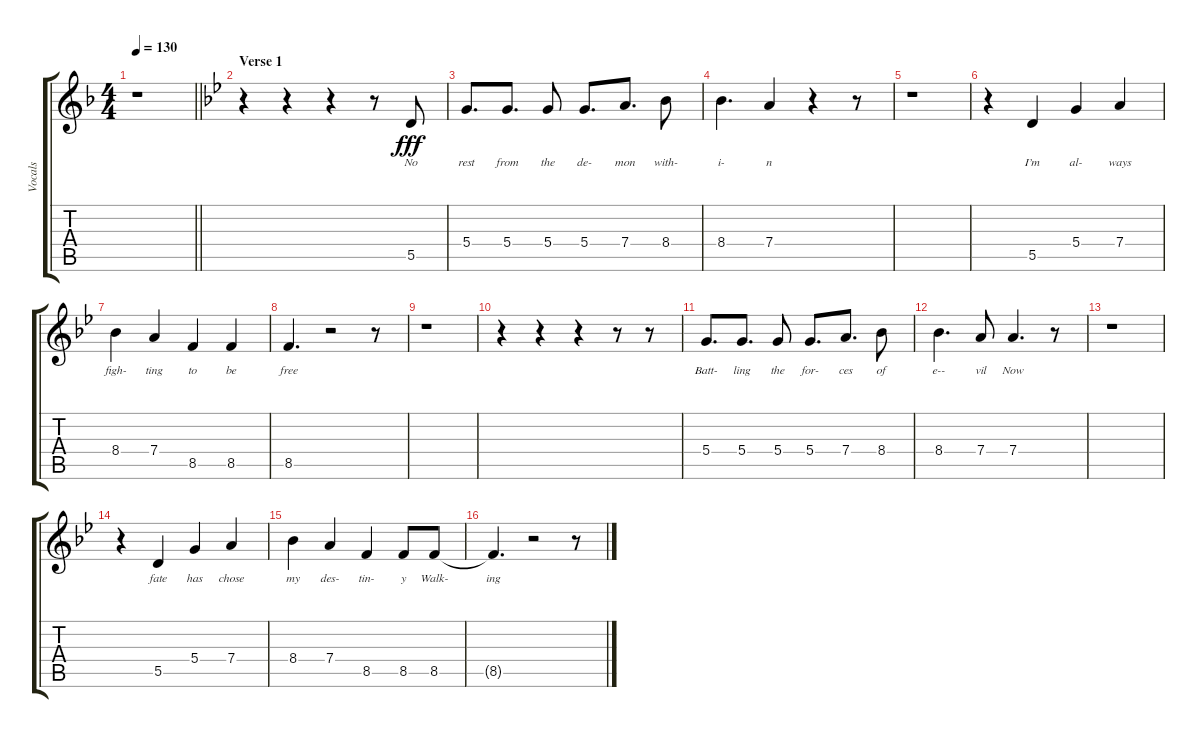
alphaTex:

\track ("Vocals" "Vocals") {instrument distortionguitar}
\staff {score tabs}
\tuning (E4 B3 G3 D3 A2 D2) {hide}
\ts (4 4)
\tempo 130
\clef g2
\barLineRight lightlight
\ks dminor
r.1{dy fff} |
\section ("" "Verse 1")
\ks gminor
r.4 r.4 r.4 r.8 5.5.8{lyrics (0 "No") lyrics (1 "") lyrics (2 "") lyrics (3 "") lyrics (4 "")} |
5.4.8{d lyrics (0 "rest") lyrics (1 "") lyrics (2 "") lyrics (3 "") lyrics (4 "")} 5.4.8{d lyrics (0 "from") lyrics (1 "") lyrics (2 "") lyrics (3 "") lyrics (4 "")} 5.4.8{lyrics (0 "the") lyrics (1 "") lyrics (2 "") lyrics (3 "") lyrics (4 "")} 5.4.8{d lyrics (0 "de-") lyrics (1 "") lyrics (2 "") lyrics (3 "") lyrics (4 "")} 7.4.8{d lyrics (0 "mon") lyrics (1 "") lyrics (2 "") lyrics (3 "") lyrics (4 "")} 8.4.8{lyrics (0 "with-") lyrics (1 "") lyrics (2 "") lyrics (3 "") lyrics (4 "")} |
8.4.4{d lyrics (0 "i-") lyrics (1 "") lyrics (2 "") lyrics (3 "") lyrics (4 "")} 7.4.4{lyrics (0 "n") lyrics (1 "") lyrics (2 "") lyrics (3 "") lyrics (4 "")} r.4 r.8 |
r.1 |
r.4 5.5.4{lyrics (0 "I’m") lyrics (1 "") lyrics (2 "") lyrics (3 "") lyrics (4 "")} 5.4.4{lyrics (0 "al-") lyrics (1 "") lyrics (2 "") lyrics (3 "") lyrics (4 "")} 7.4.4{lyrics (0 "ways") lyrics (1 "") lyrics (2 "") lyrics (3 "") lyrics (4 "")} |
8.4.4{lyrics (0 "figh-") lyrics (1 "") lyrics (2 "") lyrics (3 "") lyrics (4 "")} 7.4.4{lyrics (0 "ting") lyrics (1 "") lyrics (2 "") lyrics (3 "") lyrics (4 "")} 8.5.4{lyrics (0 "to") lyrics (1 "") lyrics (2 "") lyrics (3 "") lyrics (4 "")} 8.5.4{lyrics (0 "be") lyrics (1 "") lyrics (2 "") lyrics (3 "") lyrics (4 "")} |
8.5.4{d lyrics (0 "free") lyrics (1 "") lyrics (2 "") lyrics (3 "") lyrics (4 "")} r.2 r.8 |
r.1 |
r.4 r.4 r.4 r.8 r.8 |
5.4.8{d lyrics (0 "Batt-") lyrics (1 "") lyrics (2 "") lyrics (3 "") lyrics (4 "")} 5.4.8{d lyrics (0 "ling") lyrics (1 "") lyrics (2 "") lyrics (3 "") lyrics (4 "")} 5.4.8{lyrics (0 "the") lyrics (1 "") lyrics (2 "") lyrics (3 "") lyrics (4 "")} 5.4.8{d lyrics (0 "for-") lyrics (1 "") lyrics (2 "") lyrics (3 "") lyrics (4 "")} 7.4.8{d lyrics (0 "ces") lyrics (1 "") lyrics (2 "") lyrics (3 "") lyrics (4 "")} 8.4.8{lyrics (0 "of") lyrics (1 "") lyrics (2 "") lyrics (3 "") lyrics (4 "")} |
8.4.4{d lyrics (0 "e--") lyrics (1 "") lyrics (2 "") lyrics (3 "") lyrics (4 "")} 7.4.8{lyrics (0 "vil") lyrics (1 "") lyrics (2 "") lyrics (3 "") lyrics (4 "")} 7.4.4{d lyrics (0 "Now") lyrics (1 "") lyrics (2 "") lyrics (3 "") lyrics (4 "")} r.8 |
r.1 |
r.4 5.5.4{lyrics (0 "fate") lyrics (1 "") lyrics (2 "") lyrics (3 "") lyrics (4 "")} 5.4.4{lyrics (0 "has") lyrics (1 "") lyrics (2 "") lyrics (3 "") lyrics (4 "")} 7.4.4{lyrics (0 "chose") lyrics (1 "") lyrics (2 "") lyrics (3 "") lyrics (4 "")} |
8.4.4{lyrics (0 "my") lyrics (1 "") lyrics (2 "") lyrics (3 "") lyrics (4 "")} 7.4.4{lyrics (0 "des-") lyrics (1 "") lyrics (2 "") lyrics (3 "") lyrics (4 "")} 8.5.4{lyrics (0 "tin-") lyrics (1 "") lyrics (2 "") lyrics (3 "") lyrics (4 "")} 8.5.8{lyrics (0 "y") lyrics (1 "") lyrics (2 "") lyrics (3 "") lyrics (4 "")} 8.5.8{lyrics (0 "Walk-") lyrics (1 "") lyrics (2 "") lyrics (3 "") lyrics (4 "")} |
8.5{t}.4{d lyrics (0 "ing") lyrics (1 "") lyrics (2 "") lyrics (3 "") lyrics (4 "")} r.2 r.8
